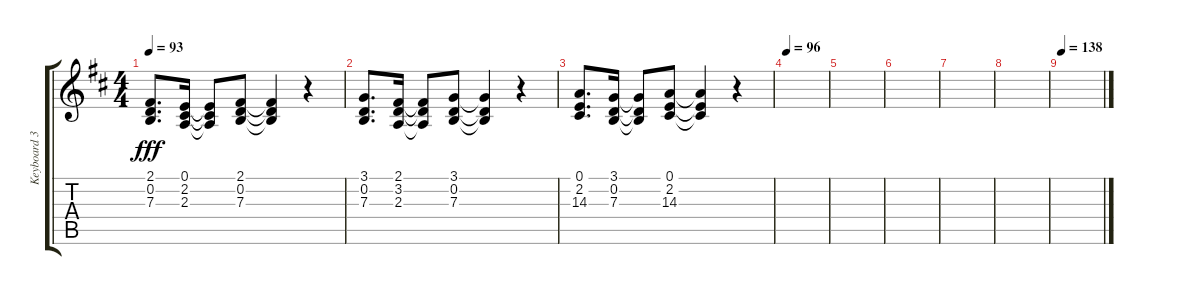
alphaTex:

\track ("Keyboard 3" "Keyboard 3") {instrument synthbrass1}
\staff {score tabs}
\tuning (E4 B3 G3 D3 A2 E2) {hide}
\ts (4 4)
\tempo 93
\clef g2
\ks d
(2.1 0.2 7.3).8{d dy fff} (0.1 2.2 2.3).16 (0.1{t} 2.2{t} 2.3{t}).8 (2.1 0.2 7.3).8 (2.1{t} 0.2{t} 7.3{t}).4 r.4 |
(3.1 0.2 7.3).8{d} (2.1 3.2 2.3).16 (2.1{t} 3.2{t} 2.3{t}).8 (3.1 0.2 7.3).8 (3.1{t} 0.2{t} 7.3{t}).4 r.4 |
(0.1 2.2 14.3).8{d} (3.1 0.2 7.3).16 (3.1{t} 0.2{t} 7.3{t}).8 (0.1 2.2 14.3).8 (0.1{t} 2.2{t} 14.3{t}).4 r.4 |
\tempo 96
|
|
|
|
|
\tempo 138
